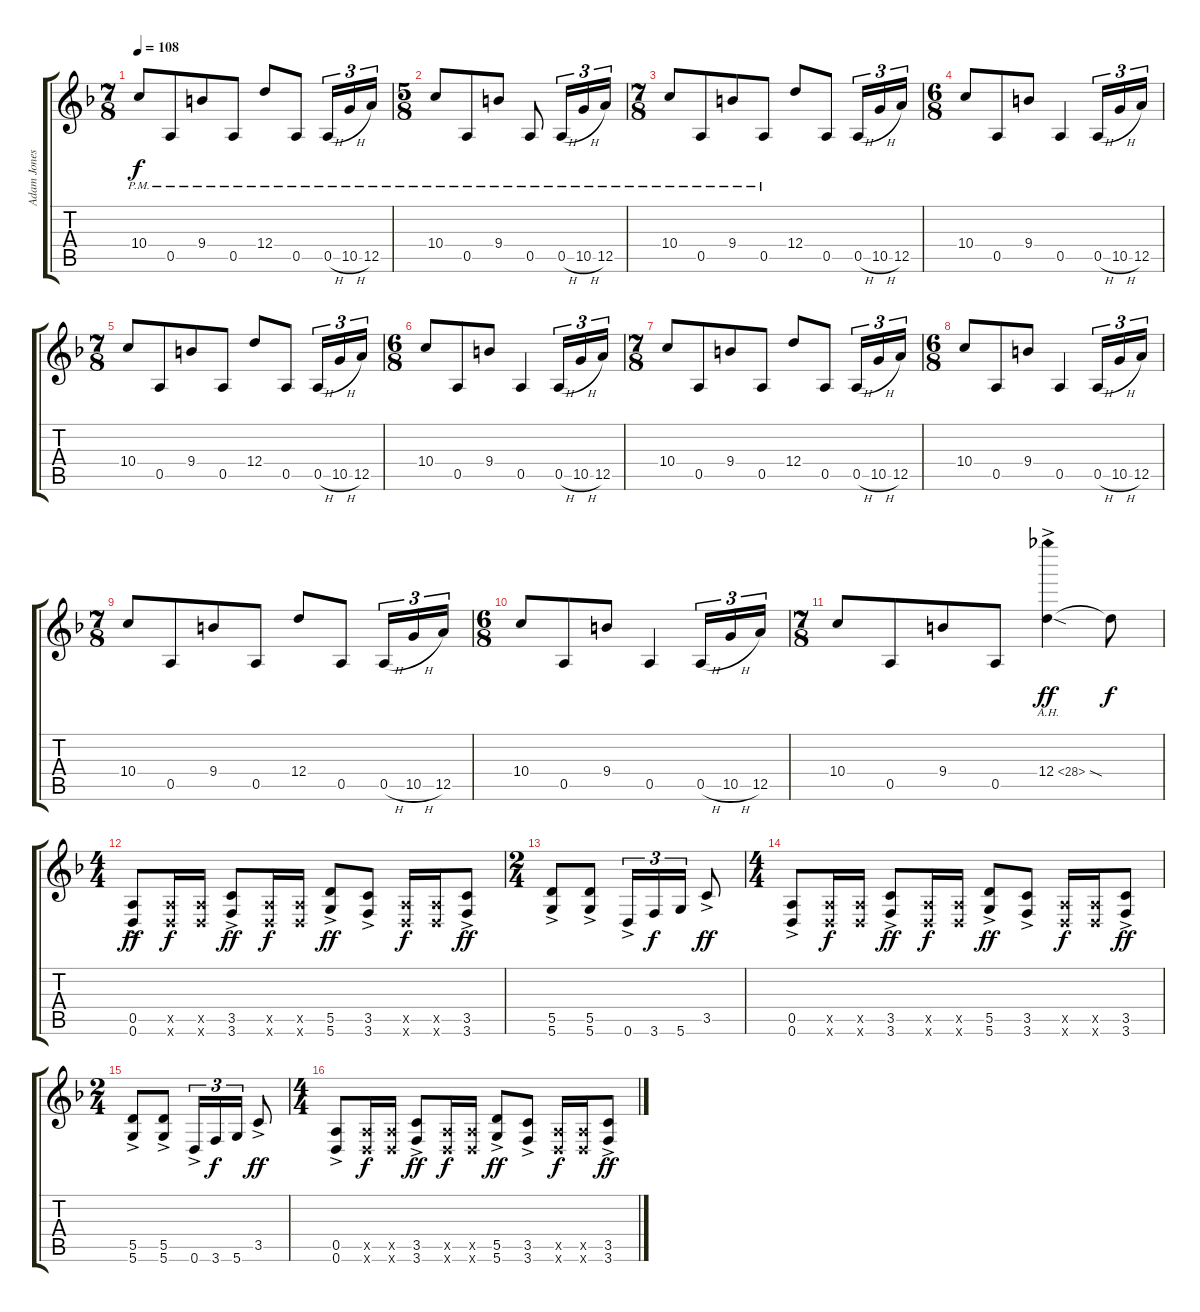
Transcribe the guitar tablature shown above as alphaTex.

\track ("Adam Jones" "Adam Jones") {instrument overdrivenguitar}
\staff {score tabs}
\tuning (E4 B3 G3 D3 A2 D2) {hide}
\ts (7 8)
\tempo 108
\clef g2
\ks dminor
10.4{pm}.8{dy f} 0.5{pm}.8 9.4{pm}.8 0.5{pm}.8 12.4{pm}.8 0.5{pm}.8 0.5{h pm}.16{tu (3 2)} 10.5{h pm}.16{tu (3 2)} 12.5{pm}.16{tu (3 2)} |
\ts (5 8)
10.4{pm}.8 0.5{pm}.8 9.4{pm}.8 0.5{pm}.8 0.5{h pm}.16{tu (3 2)} 10.5{h pm}.16{tu (3 2)} 12.5{pm}.16{tu (3 2)} |
\ts (7 8)
10.4{pm}.8 0.5{pm}.8 9.4{pm}.8 0.5{pm}.8 12.4.8 0.5.8 0.5{h}.16{tu (3 2)} 10.5{h}.16{tu (3 2)} 12.5.16{tu (3 2)} |
\ts (6 8)
10.4.8 0.5.8 9.4.8 0.5.4 0.5{h}.16{tu (3 2)} 10.5{h}.16{tu (3 2)} 12.5.16{tu (3 2)} |
\ts (7 8)
10.4.8 0.5.8 9.4.8 0.5.8 12.4.8 0.5.8 0.5{h}.16{tu (3 2)} 10.5{h}.16{tu (3 2)} 12.5.16{tu (3 2)} |
\ts (6 8)
10.4.8 0.5.8 9.4.8 0.5.4 0.5{h}.16{tu (3 2)} 10.5{h}.16{tu (3 2)} 12.5.16{tu (3 2)} |
\ts (7 8)
10.4.8 0.5.8 9.4.8 0.5.8 12.4.8 0.5.8 0.5{h}.16{tu (3 2)} 10.5{h}.16{tu (3 2)} 12.5.16{tu (3 2)} |
\ts (6 8)
10.4.8 0.5.8 9.4.8 0.5.4 0.5{h}.16{tu (3 2)} 10.5{h}.16{tu (3 2)} 12.5.16{tu (3 2)} |
\ts (7 8)
10.4.8 0.5.8 9.4.8 0.5.8 12.4.8 0.5.8 0.5{h}.16{tu (3 2)} 10.5{h}.16{tu (3 2)} 12.5.16{tu (3 2)} |
\ts (6 8)
10.4.8 0.5.8 9.4.8 0.5.4 0.5{h}.16{tu (3 2)} 10.5{h}.16{tu (3 2)} 12.5.16{tu (3 2)} |
\ts (7 8)
10.4.8 0.5.8 9.4.8 0.5.8 12.4{ah 16 sod ac}.4{dy ff} 12.4{t}.8{dy f} |
\ts (4 4)
(0.5{ac} 0.6{ac}).8{dy ff} (0.5{x} 0.6{x}).16{dy f} (0.5{x} 0.6{x}).16 (3.5{ac} 3.6{ac}).8{dy ff} (0.5{x} 0.6{x}).16{dy f} (0.5{x} 0.6{x}).16 (5.5{ac} 5.6{ac}).8{dy ff} (3.5{ac} 3.6{ac}).8 (0.5{x} 0.6{x}).16{dy f} (0.5{x} 0.6{x}).16 (3.5{ac} 3.6{ac}).8{dy ff} |
\ts (2 4)
(5.5{ac} 5.6{ac}).8 (5.5{ac} 5.6{ac}).8 0.6{ac}.16{tu (3 2)} 3.6.16{tu (3 2) dy f} 5.6.16{tu (3 2)} 3.5{ac}.8{dy ff} |
\ts (4 4)
(0.5{ac} 0.6{ac}).8 (0.5{x} 0.6{x}).16{dy f} (0.5{x} 0.6{x}).16 (3.5{ac} 3.6{ac}).8{dy ff} (0.5{x} 0.6{x}).16{dy f} (0.5{x} 0.6{x}).16 (5.5{ac} 5.6{ac}).8{dy ff} (3.5{ac} 3.6{ac}).8 (0.5{x} 0.6{x}).16{dy f} (0.5{x} 0.6{x}).16 (3.5{ac} 3.6{ac}).8{dy ff} |
\ts (2 4)
(5.5{ac} 5.6{ac}).8 (5.5{ac} 5.6{ac}).8 0.6{ac}.16{tu (3 2)} 3.6.16{tu (3 2) dy f} 5.6.16{tu (3 2)} 3.5{ac}.8{dy ff} |
\ts (4 4)
(0.5{ac} 0.6{ac}).8 (0.5{x} 0.6{x}).16{dy f} (0.5{x} 0.6{x}).16 (3.5{ac} 3.6{ac}).8{dy ff} (0.5{x} 0.6{x}).16{dy f} (0.5{x} 0.6{x}).16 (5.5{ac} 5.6{ac}).8{dy ff} (3.5{ac} 3.6{ac}).8 (0.5{x} 0.6{x}).16{dy f} (0.5{x} 0.6{x}).16 (3.5{ac} 3.6{ac}).8{dy ff}
